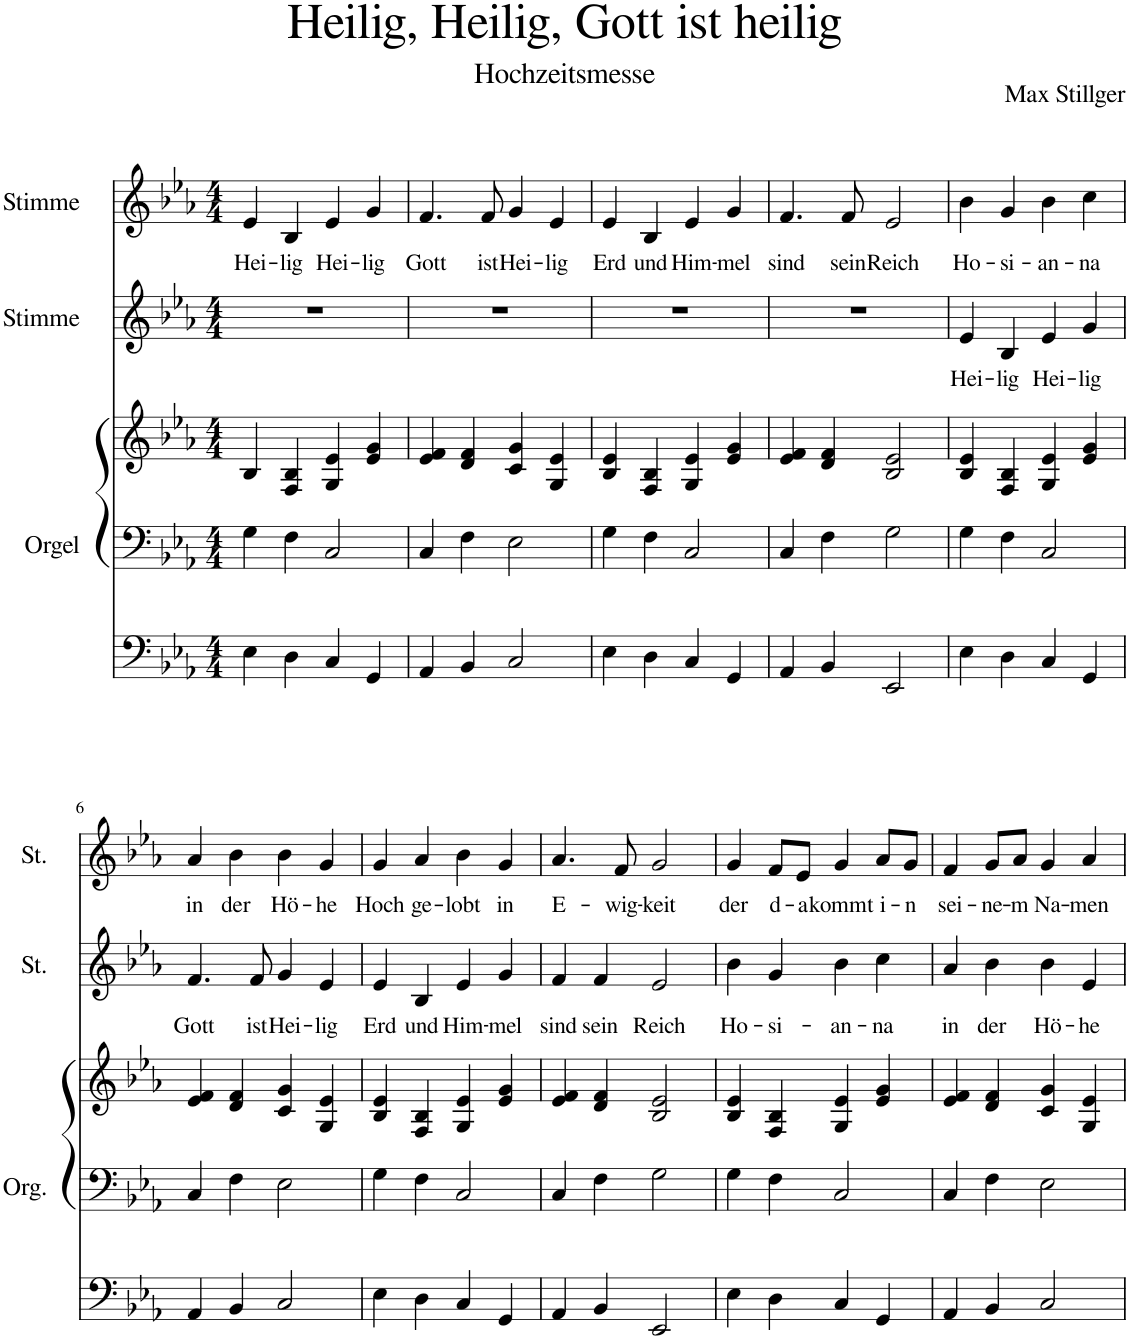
**kern	**kern	**kern	**kern	**text	**kern	**text
*part3	*part3	*part3	*part2	*part2	*part1	*part1
*staff5	*staff4	*staff3	*staff2	*staff2	*staff1	*staff1
*I"Orgel	*	*	*I"Stimme	*	*I"Stimme	*
*I'Org.	*	*	*I'St.	*	*I'St.	*
*clefF4	*clefF4	*clefG2	*clefG2	*	*clefG2	*
*k[b-e-a-]	*k[b-e-a-]	*k[b-e-a-]	*k[b-e-a-]	*	*k[b-e-a-]	*
*M4/4	*M4/4	*M4/4	*M4/4	*	*M4/4	*
=1	=1	=1	=1	=1	=1	=1
!	!	!	!	!	!	!LO:LY:b
4E-\	4G\	4B-/ 4e-/	1r	.	4e-/	Hei-
!	!	!	!	!	!	!LO:LY:b
4D\	4F\	4F/ 4B-/	.	.	4B-/	-lig
!	!	!	!	!	!	!LO:LY:b
4C/	2C/	4G/ 4e-/	.	.	4e-/	Hei-
!	!	!	!	!	!	!LO:LY:b
4GG/	.	4e-/ 4g/	.	.	4g/	-lig
=2	=2	=2	=2	=2	=2	=2
!	!	!	!	!	!	!LO:LY:b
4AA-/	4C/	4e-/ 4f/	1r	.	4.f/	Gott
4BB-/	4F\	4d/ 4f/	.	.	.	.
!	!	!	!	!	!	!LO:LY:b
.	.	.	.	.	8f/	ist
!	!	!	!	!	!	!LO:LY:b
2C/	2E-\	4c/ 4g/	.	.	4g/	Hei-
!	!	!	!	!	!	!LO:LY:b
.	.	4G/ 4e-/	.	.	4e-/	-lig
=3	=3	=3	=3	=3	=3	=3
!	!	!	!	!	!	!LO:LY:b
4E-\	4G\	4B-/ 4e-/	1r	.	4e-/	Erd
!	!	!	!	!	!	!LO:LY:b
4D\	4F\	4F/ 4B-/	.	.	4B-/	und
!	!	!	!	!	!	!LO:LY:b
4C/	2C/	4G/ 4e-/	.	.	4e-/	Him-
!	!	!	!	!	!	!LO:LY:b
4GG/	.	4e-/ 4g/	.	.	4g/	-mel
=4	=4	=4	=4	=4	=4	=4
!	!	!	!	!	!	!LO:LY:b
4AA-/	4C/	4e-/ 4f/	1r	.	4.f/	sind
4BB-/	4F\	4d/ 4f/	.	.	.	.
!	!	!	!	!	!	!LO:LY:b
.	.	.	.	.	8f/	sein
!	!	!	!	!	!	!LO:LY:b
2EE-/	2G\	2B-/ 2e-/	.	.	2e-/	Reich
=5	=5	=5	=5	=5	=5	=5
!	!	!	!	!LO:LY:b	!	!LO:LY:b
4E-\	4G\	4B-/ 4e-/	4e-/	Hei-	4b-\	Ho-
!	!	!	!	!LO:LY:b	!	!LO:LY:b
4D\	4F\	4F/ 4B-/	4B-/	-lig	4g/	-si-
!	!	!	!	!LO:LY:b	!	!LO:LY:b
4C/	2C/	4G/ 4e-/	4e-/	Hei-	4b-\	-an-
!	!	!	!	!LO:LY:b	!	!LO:LY:b
4GG/	.	4e-/ 4g/	4g/	-lig	4cc\	-na
!!LO:LB:g=z
=6	=6	=6	=6	=6	=6	=6
!	!	!	!	!LO:LY:b	!	!LO:LY:b
4AA-/	4C/	4e-/ 4f/	4.f/	Gott	4a-/	in
!	!	!	!	!	!	!LO:LY:b
4BB-/	4F\	4d/ 4f/	.	.	4b-\	der
!	!	!	!	!LO:LY:b	!	!
.	.	.	8f/	ist	.	.
!	!	!	!	!LO:LY:b	!	!LO:LY:b
2C/	2E-\	4c/ 4g/	4g/	Hei-	4b-\	Hö-
!	!	!	!	!LO:LY:b	!	!LO:LY:b
.	.	4G/ 4e-/	4e-/	-lig	4g/	-he
=7	=7	=7	=7	=7	=7	=7
!	!	!	!	!LO:LY:b	!	!LO:LY:b
4E-\	4G\	4B-/ 4e-/	4e-/	Erd	4g/	Hoch
!	!	!	!	!LO:LY:b	!	!LO:LY:b
4D\	4F\	4F/ 4B-/	4B-/	und	4a-/	ge-
!	!	!	!	!LO:LY:b	!	!LO:LY:b
4C/	2C/	4G/ 4e-/	4e-/	Him-	4b-\	-lobt
!	!	!	!	!LO:LY:b	!	!LO:LY:b
4GG/	.	4e-/ 4g/	4g/	-mel	4g/	in
=8	=8	=8	=8	=8	=8	=8
!	!	!	!	!LO:LY:b	!	!LO:LY:b
4AA-/	4C/	4e-/ 4f/	4f/	sind	4.a-/	E-
!	!	!	!	!LO:LY:b	!	!
4BB-/	4F\	4d/ 4f/	4f/	sein	.	.
!	!	!	!	!	!	!LO:LY:b
.	.	.	.	.	8f/	-wig-
!	!	!	!	!LO:LY:b	!	!LO:LY:b
2EE-/	2G\	2B-/ 2e-/	2e-/	Reich	2g/	-keit
=9	=9	=9	=9	=9	=9	=9
!	!	!	!	!LO:LY:b	!	!LO:LY:b
4E-\	4G\	4B-/ 4e-/	4b-\	Ho-	4g/	der
!	!	!	!	!LO:LY:b	!	!LO:LY:b
4D\	4F\	4F/ 4B-/	4g/	-si-	8f/L	d-
!	!	!	!	!	!	!LO:LY:b
.	.	.	.	.	8e-/J	-a
!	!	!	!	!LO:LY:b	!	!LO:LY:b
4C/	2C/	4G/ 4e-/	4b-\	-an-	4g/	kommt
!	!	!	!	!LO:LY:b	!	!LO:LY:b
4GG/	.	4e-/ 4g/	4cc\	-na	8a-/L	i-
!	!	!	!	!	!	!LO:LY:b
.	.	.	.	.	8g/J	-n
=10	=10	=10	=10	=10	=10	=10
!	!	!	!	!LO:LY:b	!	!LO:LY:b
4AA-/	4C/	4e-/ 4f/	4a-/	in	4f/	sei-
!	!	!	!	!LO:LY:b	!	!LO:LY:b
4BB-/	4F\	4d/ 4f/	4b-\	der	8g/L	-ne-
!	!	!	!	!	!	!LO:LY:b
.	.	.	.	.	8a-/J	-m
!	!	!	!	!LO:LY:b	!	!LO:LY:b
2C/	2E-\	4c/ 4g/	4b-\	Hö-	4g/	Na-
!	!	!	!	!LO:LY:b	!	!LO:LY:b
.	.	4G/ 4e-/	4e-/	-he	4a-/	-men
=	=	=	=	=	=	=
*-	*-	*-	*-	*-	*-	*-
